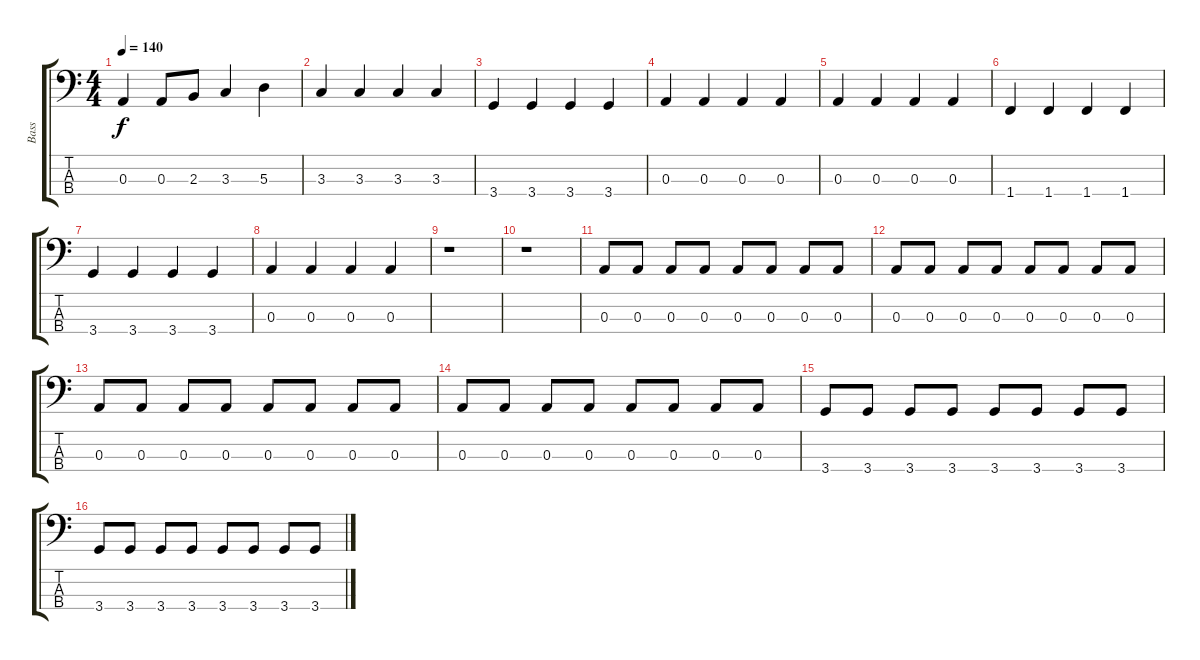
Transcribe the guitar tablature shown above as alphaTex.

\track ("Bass" "Bass") {instrument electricbassfinger}
\staff {score tabs}
\tuning (G2 D2 A1 E1) {hide}
\ts (4 4)
\tempo 140
\clef f4
\ks c
0.3.4{dy f} 0.3.8 2.3.8 3.3.4 5.3.4 |
3.3.4 3.3.4 3.3.4 3.3.4 |
3.4.4 3.4.4 3.4.4 3.4.4 |
0.3.4 0.3.4 0.3.4 0.3.4 |
0.3.4 0.3.4 0.3.4 0.3.4 |
1.4.4 1.4.4 1.4.4 1.4.4 |
3.4.4 3.4.4 3.4.4 3.4.4 |
0.3.4 0.3.4 0.3.4 0.3.4 |
r.1 |
r.1 |
0.3.8 0.3.8 0.3.8 0.3.8 0.3.8 0.3.8 0.3.8 0.3.8 |
0.3.8 0.3.8 0.3.8 0.3.8 0.3.8 0.3.8 0.3.8 0.3.8 |
0.3.8 0.3.8 0.3.8 0.3.8 0.3.8 0.3.8 0.3.8 0.3.8 |
0.3.8 0.3.8 0.3.8 0.3.8 0.3.8 0.3.8 0.3.8 0.3.8 |
3.4.8 3.4.8 3.4.8 3.4.8 3.4.8 3.4.8 3.4.8 3.4.8 |
3.4.8 3.4.8 3.4.8 3.4.8 3.4.8 3.4.8 3.4.8 3.4.8
